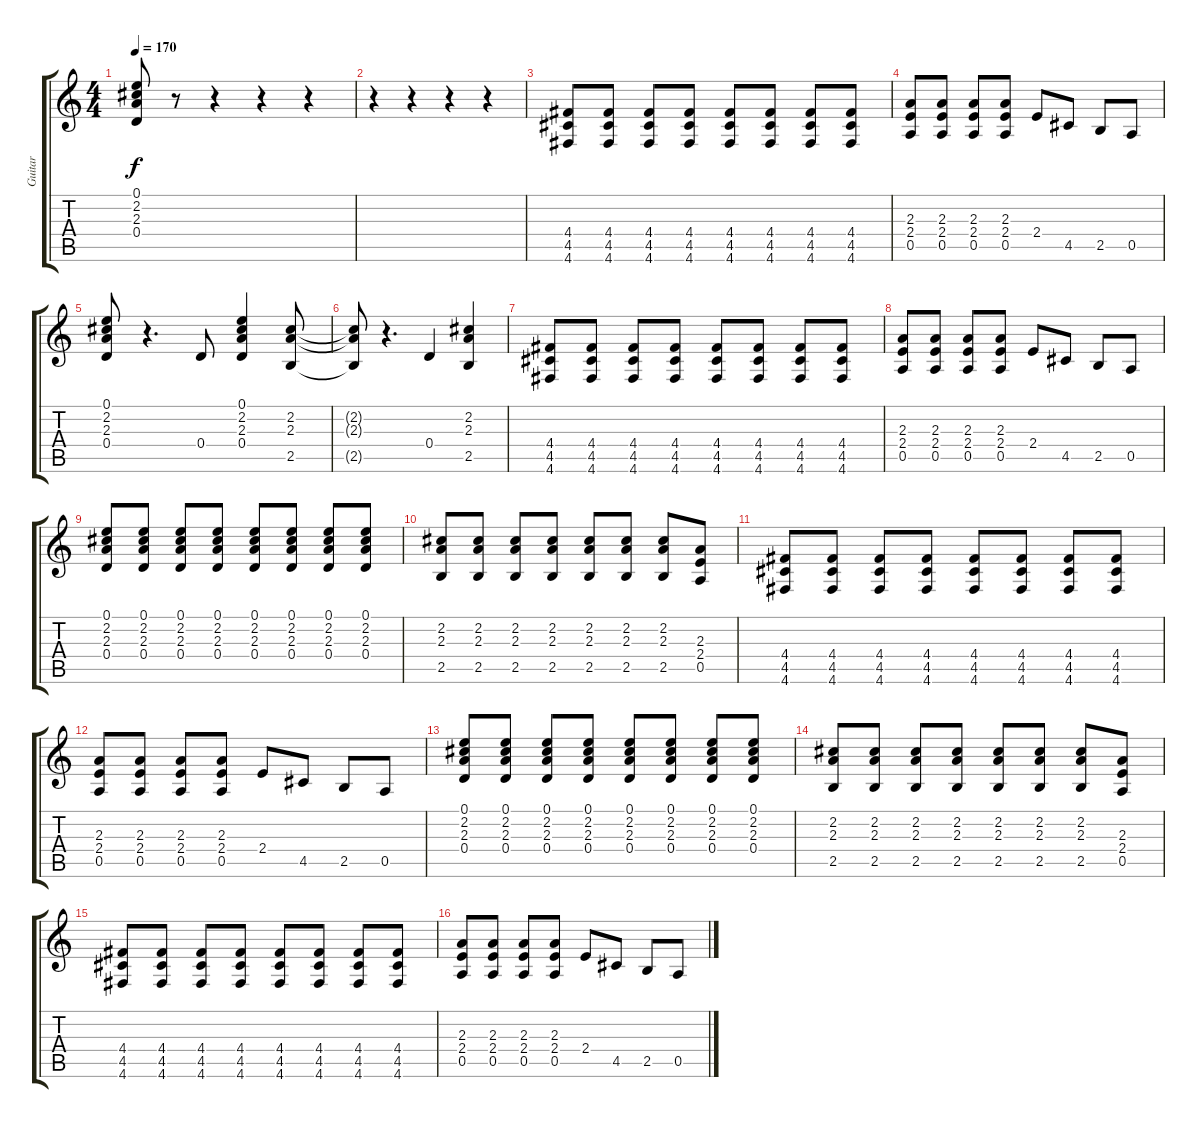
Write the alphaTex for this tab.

\track ("Guitar" "Guitar") {instrument distortionguitar}
\staff {score tabs}
\tuning (E4 B3 G3 D3 A2 D2) {hide}
\ts (4 4)
\tempo 170
\clef g2
\ks c
(0.1 2.2 2.3 0.4).8{dy f} r.8 r.4 r.4 r.4 |
r.4 r.4 r.4 r.4 |
(4.4 4.5 4.6).8 (4.4 4.5 4.6).8 (4.4 4.5 4.6).8 (4.4 4.5 4.6).8 (4.4 4.5 4.6).8 (4.4 4.5 4.6).8 (4.4 4.5 4.6).8 (4.4 4.5 4.6).8 |
(2.3 2.4 0.5).8 (2.3 2.4 0.5).8 (2.3 2.4 0.5).8 (2.3 2.4 0.5).8 2.4.8 4.5.8 2.5.8 0.5.8 |
(0.1 2.2 2.3 0.4).8 r.4{d} 0.4.8 (0.1 2.2 2.3 0.4).4 (2.2 2.3 2.5).8 |
(2.2{t} 2.3{t} 2.5{t}).8 r.4{d} 0.4.4 (2.2 2.3 2.5).4 |
(4.4 4.5 4.6).8 (4.4 4.5 4.6).8 (4.4 4.5 4.6).8 (4.4 4.5 4.6).8 (4.4 4.5 4.6).8 (4.4 4.5 4.6).8 (4.4 4.5 4.6).8 (4.4 4.5 4.6).8 |
(2.3 2.4 0.5).8 (2.3 2.4 0.5).8 (2.3 2.4 0.5).8 (2.3 2.4 0.5).8 2.4.8 4.5.8 2.5.8 0.5.8 |
(0.1 2.2 2.3 0.4).8 (0.1 2.2 2.3 0.4).8 (0.1 2.2 2.3 0.4).8 (0.1 2.2 2.3 0.4).8 (0.1 2.2 2.3 0.4).8 (0.1 2.2 2.3 0.4).8 (0.1 2.2 2.3 0.4).8 (0.1 2.2 2.3 0.4).8 |
(2.2 2.3 2.5).8 (2.2 2.3 2.5).8 (2.2 2.3 2.5).8 (2.2 2.3 2.5).8 (2.2 2.3 2.5).8 (2.2 2.3 2.5).8 (2.2 2.3 2.5).8 (2.3 2.4 0.5).8 |
(4.4 4.5 4.6).8 (4.4 4.5 4.6).8 (4.4 4.5 4.6).8 (4.4 4.5 4.6).8 (4.4 4.5 4.6).8 (4.4 4.5 4.6).8 (4.4 4.5 4.6).8 (4.4 4.5 4.6).8 |
(2.3 2.4 0.5).8 (2.3 2.4 0.5).8 (2.3 2.4 0.5).8 (2.3 2.4 0.5).8 2.4.8 4.5.8 2.5.8 0.5.8 |
(0.1 2.2 2.3 0.4).8 (0.1 2.2 2.3 0.4).8 (0.1 2.2 2.3 0.4).8 (0.1 2.2 2.3 0.4).8 (0.1 2.2 2.3 0.4).8 (0.1 2.2 2.3 0.4).8 (0.1 2.2 2.3 0.4).8 (0.1 2.2 2.3 0.4).8 |
(2.2 2.3 2.5).8 (2.2 2.3 2.5).8 (2.2 2.3 2.5).8 (2.2 2.3 2.5).8 (2.2 2.3 2.5).8 (2.2 2.3 2.5).8 (2.2 2.3 2.5).8 (2.3 2.4 0.5).8 |
(4.4 4.5 4.6).8 (4.4 4.5 4.6).8 (4.4 4.5 4.6).8 (4.4 4.5 4.6).8 (4.4 4.5 4.6).8 (4.4 4.5 4.6).8 (4.4 4.5 4.6).8 (4.4 4.5 4.6).8 |
(2.3 2.4 0.5).8 (2.3 2.4 0.5).8 (2.3 2.4 0.5).8 (2.3 2.4 0.5).8 2.4.8 4.5.8 2.5.8 0.5.8
